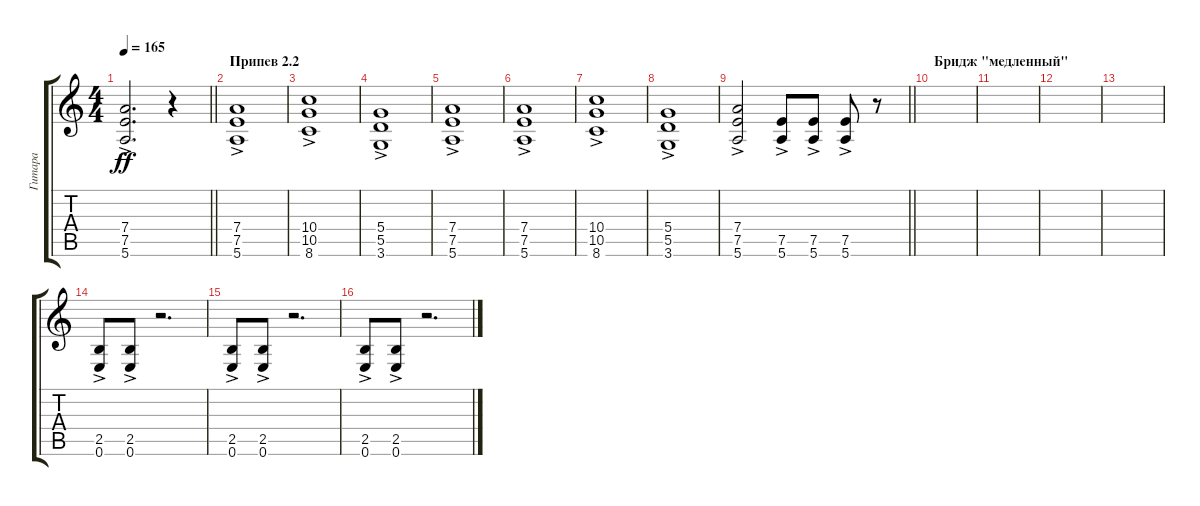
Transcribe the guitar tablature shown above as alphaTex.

\track ("Гитара" "Гитара") {instrument distortionguitar}
\staff {score tabs}
\tuning (E4 B3 G3 D3 A2 E2) {hide}
\ts (4 4)
\tempo 165
\clef g2
\barLineRight lightlight
\ks c
(7.4{ac} 7.5{ac} 5.6{ac}).2{d dy ff} r.4 |
\section ("" "Припев 2.2")
(7.4{ac} 7.5{ac} 5.6{ac}).1 |
(10.4{ac} 10.5{ac} 8.6{ac}).1 |
(5.4{ac} 5.5{ac} 3.6{ac}).1 |
(7.4{ac} 7.5{ac} 5.6{ac}).1 |
(7.4{ac} 7.5{ac} 5.6{ac}).1 |
(10.4{ac} 10.5{ac} 8.6{ac}).1 |
(5.4{ac} 5.5{ac} 3.6{ac}).1 |
\barLineRight lightlight
(7.4{ac} 7.5{ac} 5.6{ac}).2 (7.5{ac} 5.6{ac}).8 (7.5{ac} 5.6{ac}).8 (7.5{ac} 5.6{ac}).8 r.8 |
\section ("" "Бридж \"медленный\"")
|
|
|
|
(2.5{ac} 0.6{ac}).8 (2.5{ac} 0.6{ac}).8 r.2{d} |
(2.5{ac} 0.6{ac}).8 (2.5{ac} 0.6{ac}).8 r.2{d} |
(2.5{ac} 0.6{ac}).8 (2.5{ac} 0.6{ac}).8 r.2{d}
